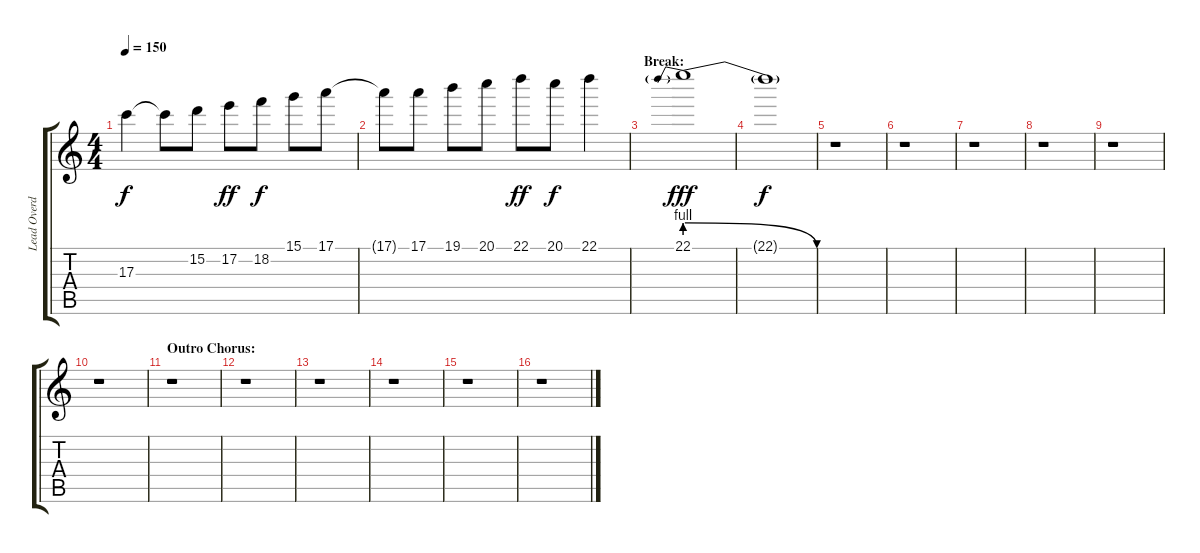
\track ("Lead Overdub" "Lead Overd") {instrument distortionguitar}
\staff {score tabs}
\tuning (E4 B3 G3 D3 A2 E2) {hide}
\ts (4 4)
\tempo 150
\clef g2
\ks c
17.3.4{dy f} 17.3{t}.8 15.2.8 17.2.8{dy ff} 18.2.8{dy f} 15.1.8 17.1.8 |
17.1{t}.8 17.1.8 19.1.8 20.1.8 22.1.8{dy ff} 20.1.8{dy f} 22.1.4 |
\section ("" "Break:")
22.1{be (prebendrelease 0 4 60 0)}.1{dy fff} |
22.1{t}.1{dy f} |
r.1 |
r.1 |
r.1 |
r.1 |
r.1 |
r.1 |
\section ("" "Outro Chorus:")
r.1 |
r.1 |
r.1 |
r.1 |
r.1 |
r.1
